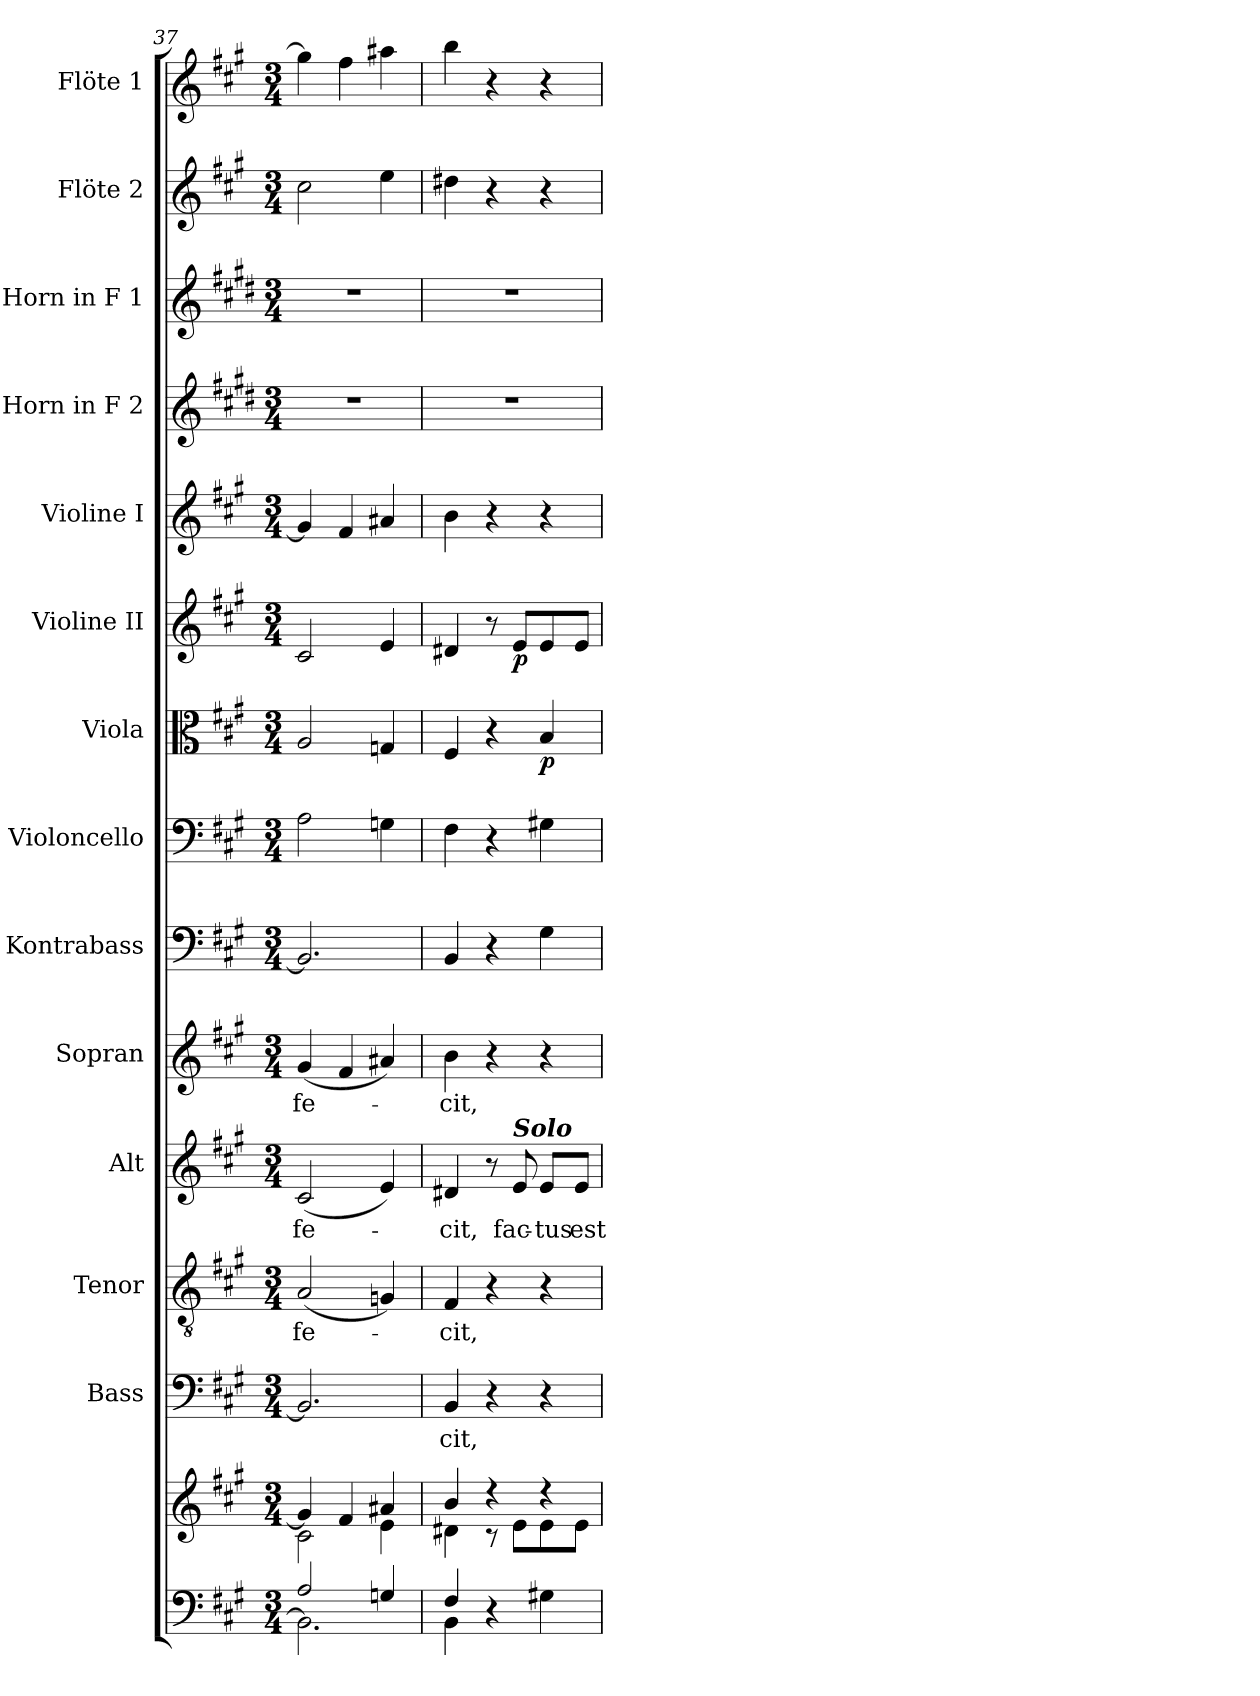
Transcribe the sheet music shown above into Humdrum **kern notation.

**kern	**kern	**kern	**text	**kern	**text	**kern	**text	**kern	**text	**kern	**kern	**kern	**dynam	**kern	**dynam	**kern	**kern	**kern	**kern	**kern
*part14	*part14	*part13	*part13	*part12	*part12	*part11	*part11	*part10	*part10	*part9	*part8	*part7	*part7	*part6	*part6	*part5	*part4	*part3	*part2	*part1
*staff15	*staff14	*staff13	*staff13	*staff12	*staff12	*staff11	*staff11	*staff10	*staff10	*staff9	*staff8	*staff7	*staff7	*staff6	*staff6	*staff5	*staff4	*staff3	*staff2	*staff1
*	*	*I"Bass	*	*I"Tenor	*	*I"Alt	*	*I"Sopran	*	*I"Kontrabass	*I"Violoncello	*I"Viola	*	*I"Violine II	*	*I"Violine I	*I"Horn in F 2	*I"Horn in F 1	*I"Flöte 2	*I"Flöte 1
*	*	*I'B.	*	*I'T.	*	*I'A.	*	*I'S.	*	*I'Kb.	*I'Vc.	*I'Vla.	*	*I'Vl. II	*	*I'Vl. I	*	*	*I'Fl. 2	*I'Fl. 1
*clefF4	*clefG2	*clefF4	*	*clefGv2	*	*clefG2	*	*clefG2	*	*clefF4	*clefF4	*clefC3	*	*clefG2	*	*clefG2	*clefG2	*clefG2	*clefG2	*clefG2
*	*	*	*	*	*	*	*	*	*	*ITrd7c12	*	*	*	*	*	*	*ITrd4c7	*ITrd4c7	*	*
*k[f#c#g#]	*k[f#c#g#]	*k[f#c#g#]	*	*k[f#c#g#]	*	*k[f#c#g#]	*	*k[f#c#g#]	*	*k[f#c#g#]	*k[f#c#g#]	*k[f#c#g#]	*	*k[f#c#g#]	*	*k[f#c#g#]	*k[f#c#g#]	*k[f#c#g#]	*k[f#c#g#]	*k[f#c#g#]
*A:	*A:	*A:	*	*A:	*	*A:	*	*A:	*	*A:	*A:	*A:	*	*A:	*	*A:	*A:	*A:	*A:	*A:
*M3/4	*M3/4	*M3/4	*	*M3/4	*	*M3/4	*	*M3/4	*	*M3/4	*M3/4	*M3/4	*	*M3/4	*	*M3/4	*M3/4	*M3/4	*M3/4	*M3/4
=37	=37	=37	=37	=37	=37	=37	=37	=37	=37	=37	=37	=37	=37	=37	=37	=37	=37	=37	=37	=37
*^	*^	*	*	*	*	*	*	*	*	*	*	*	*	*	*	*	*	*	*	*
!	!	!	!	!	!	!	!LO:LY:b	!	!LO:LY:b	!	!LO:LY:b	!	!	!	!	!	!	!	!	!	!	!
2A/	2.BB\]	4g#/]	2c#\	2.BB/]	.	(<2A/	-fe-	(<2c#/	fe-	(<4g#/	fe-	2.BBB/]	2A\	2A/	.	2c#/	.	4g#/]	2.r	2.r	2cc#\	4gg#\]
.	.	4f#/	.	.	.	.	.	.	.	4f#/	.	.	.	.	.	.	.	4f#/	.	.	.	4ff#\
4Gn/	.	4a#X/	4e\	.	.	4Gn/)	.	4e/)	.	4a#X/)	.	.	4Gn\	4Gn/	.	4e/	.	4a#X/	.	.	4ee\	4aa#X\
!!LO:PB:g=z
=38	=38	=38	=38	=38	=38	=38	=38	=38	=38	=38	=38	=38	=38	=38	=38	=38	=38	=38	=38	=38	=38	=38
!	!	!	!	!	!LO:LY:b	!	!LO:LY:b	!	!LO:LY:b	!	!LO:LY:b	!	!	!	!	!	!	!	!	!	!	!
4F#/	4BB\	4b/	4d#X\	4BB/	-cit,	4F#/	-cit,	4d#X/	-cit,	4b\	-cit,	4BBB/	4F#\	4F#/	.	4d#X/	.	4b\	2.r	2.r	4dd#X\	4bb\
4r	2ryy	4rdd	8rc	4r	.	4r	.	8r	.	4r	.	4r	4r	4r	.	8r	.	4r	.	.	4r	4r
!	!	!	!	!	!	!	!	!LO:TX:a:Bi:t=Solo	!	!	!	!	!	!	!	!	!	!	!	!	!	!
!	!	!	!	!	!	!	!	!	!LO:LY:b	!	!	!	!	!	!	!	!LO:DY:b	!	!	!	!	!
.	.	.	8e\L	.	.	.	.	8e/	fac-	.	.	.	.	.	.	8e/L	p	.	.	.	.	.
!	!	!	!	!	!	!	!	!	!LO:LY:b	!	!	!	!	!	!LO:DY:b	!	!	!	!	!	!	!
4G#X\	.	4rdd	8e\	4r	.	4r	.	8e/L	-tus	4r	.	4GG#\	4G#X\	4B/	p	8e/	.	4r	.	.	4r	4r
!	!	!	!	!	!	!	!	!	!LO:LY:b	!	!	!	!	!	!	!	!	!	!	!	!	!
.	.	.	8e\J	.	.	.	.	8e/J	est	.	.	.	.	.	.	8e/J	.	.	.	.	.	.
*v	*v	*	*	*	*	*	*	*	*	*	*	*	*	*	*	*	*	*	*	*	*	*
*	*v	*v	*	*	*	*	*	*	*	*	*	*	*	*	*	*	*	*	*	*	*
=	=	=	=	=	=	=	=	=	=	=	=	=	=	=	=	=	=	=	=	=
*-	*-	*-	*-	*-	*-	*-	*-	*-	*-	*-	*-	*-	*-	*-	*-	*-	*-	*-	*-	*-
